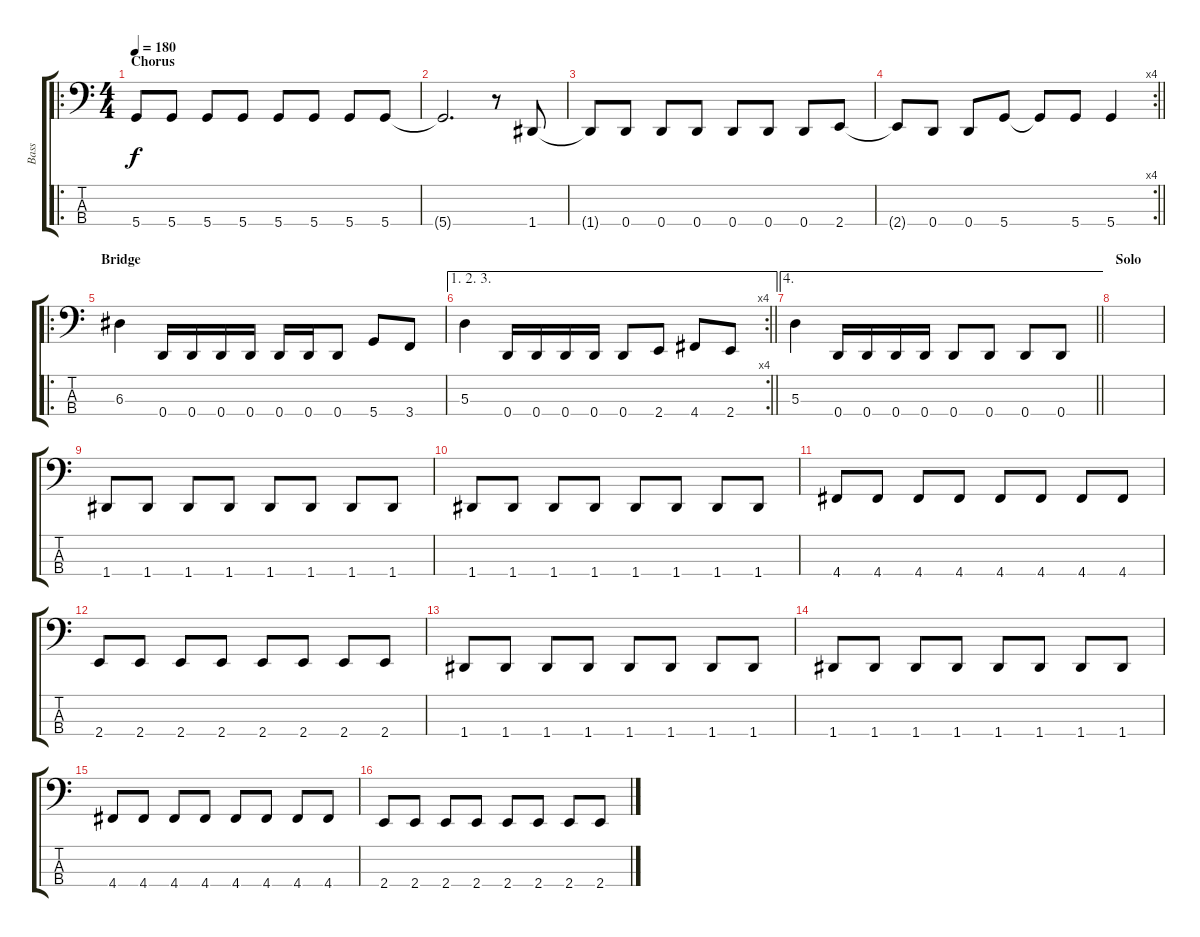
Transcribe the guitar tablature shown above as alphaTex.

\track ("Bass" "Bass") {instrument electricbassfinger}
\staff {score tabs}
\tuning (G2 D2 A1 D1) {hide}
\ro
\ts (4 4)
\section ("" "Chorus")
\tempo 180
\clef f4
\ks c
5.4.8{dy f} 5.4.8 5.4.8 5.4.8 5.4.8 5.4.8 5.4.8 5.4.8 |
5.4{t}.2{d} r.8 1.4.8 |
1.4{t}.8 0.4.8 0.4.8 0.4.8 0.4.8 0.4.8 0.4.8 2.4.8 |
\rc 4
\barLineRight lightlight
2.4{t}.8 0.4.8 0.4.8 5.4.8 5.4{t}.8 5.4.8 5.4.4 |
\ro
\section ("" "Bridge")
6.3.4 0.4.16 0.4.16 0.4.16 0.4.16 0.4.16 0.4.16 0.4.8 5.4.8 3.4.8 |
\ae (1 2 3)
\rc 4
\barLineRight lightlight
5.3.4 0.4.16 0.4.16 0.4.16 0.4.16 0.4.8 2.4.8 4.4.8 2.4.8 |
\ae 4
\barLineRight lightlight
5.3.4 0.4.16 0.4.16 0.4.16 0.4.16 0.4.8 0.4.8 0.4.8 0.4.8 |
\section ("" "Solo")
|
1.4.8 1.4.8 1.4.8 1.4.8 1.4.8 1.4.8 1.4.8 1.4.8 |
1.4.8 1.4.8 1.4.8 1.4.8 1.4.8 1.4.8 1.4.8 1.4.8 |
4.4.8 4.4.8 4.4.8 4.4.8 4.4.8 4.4.8 4.4.8 4.4.8 |
2.4.8 2.4.8 2.4.8 2.4.8 2.4.8 2.4.8 2.4.8 2.4.8 |
1.4.8 1.4.8 1.4.8 1.4.8 1.4.8 1.4.8 1.4.8 1.4.8 |
1.4.8 1.4.8 1.4.8 1.4.8 1.4.8 1.4.8 1.4.8 1.4.8 |
4.4.8 4.4.8 4.4.8 4.4.8 4.4.8 4.4.8 4.4.8 4.4.8 |
2.4.8 2.4.8 2.4.8 2.4.8 2.4.8 2.4.8 2.4.8 2.4.8
